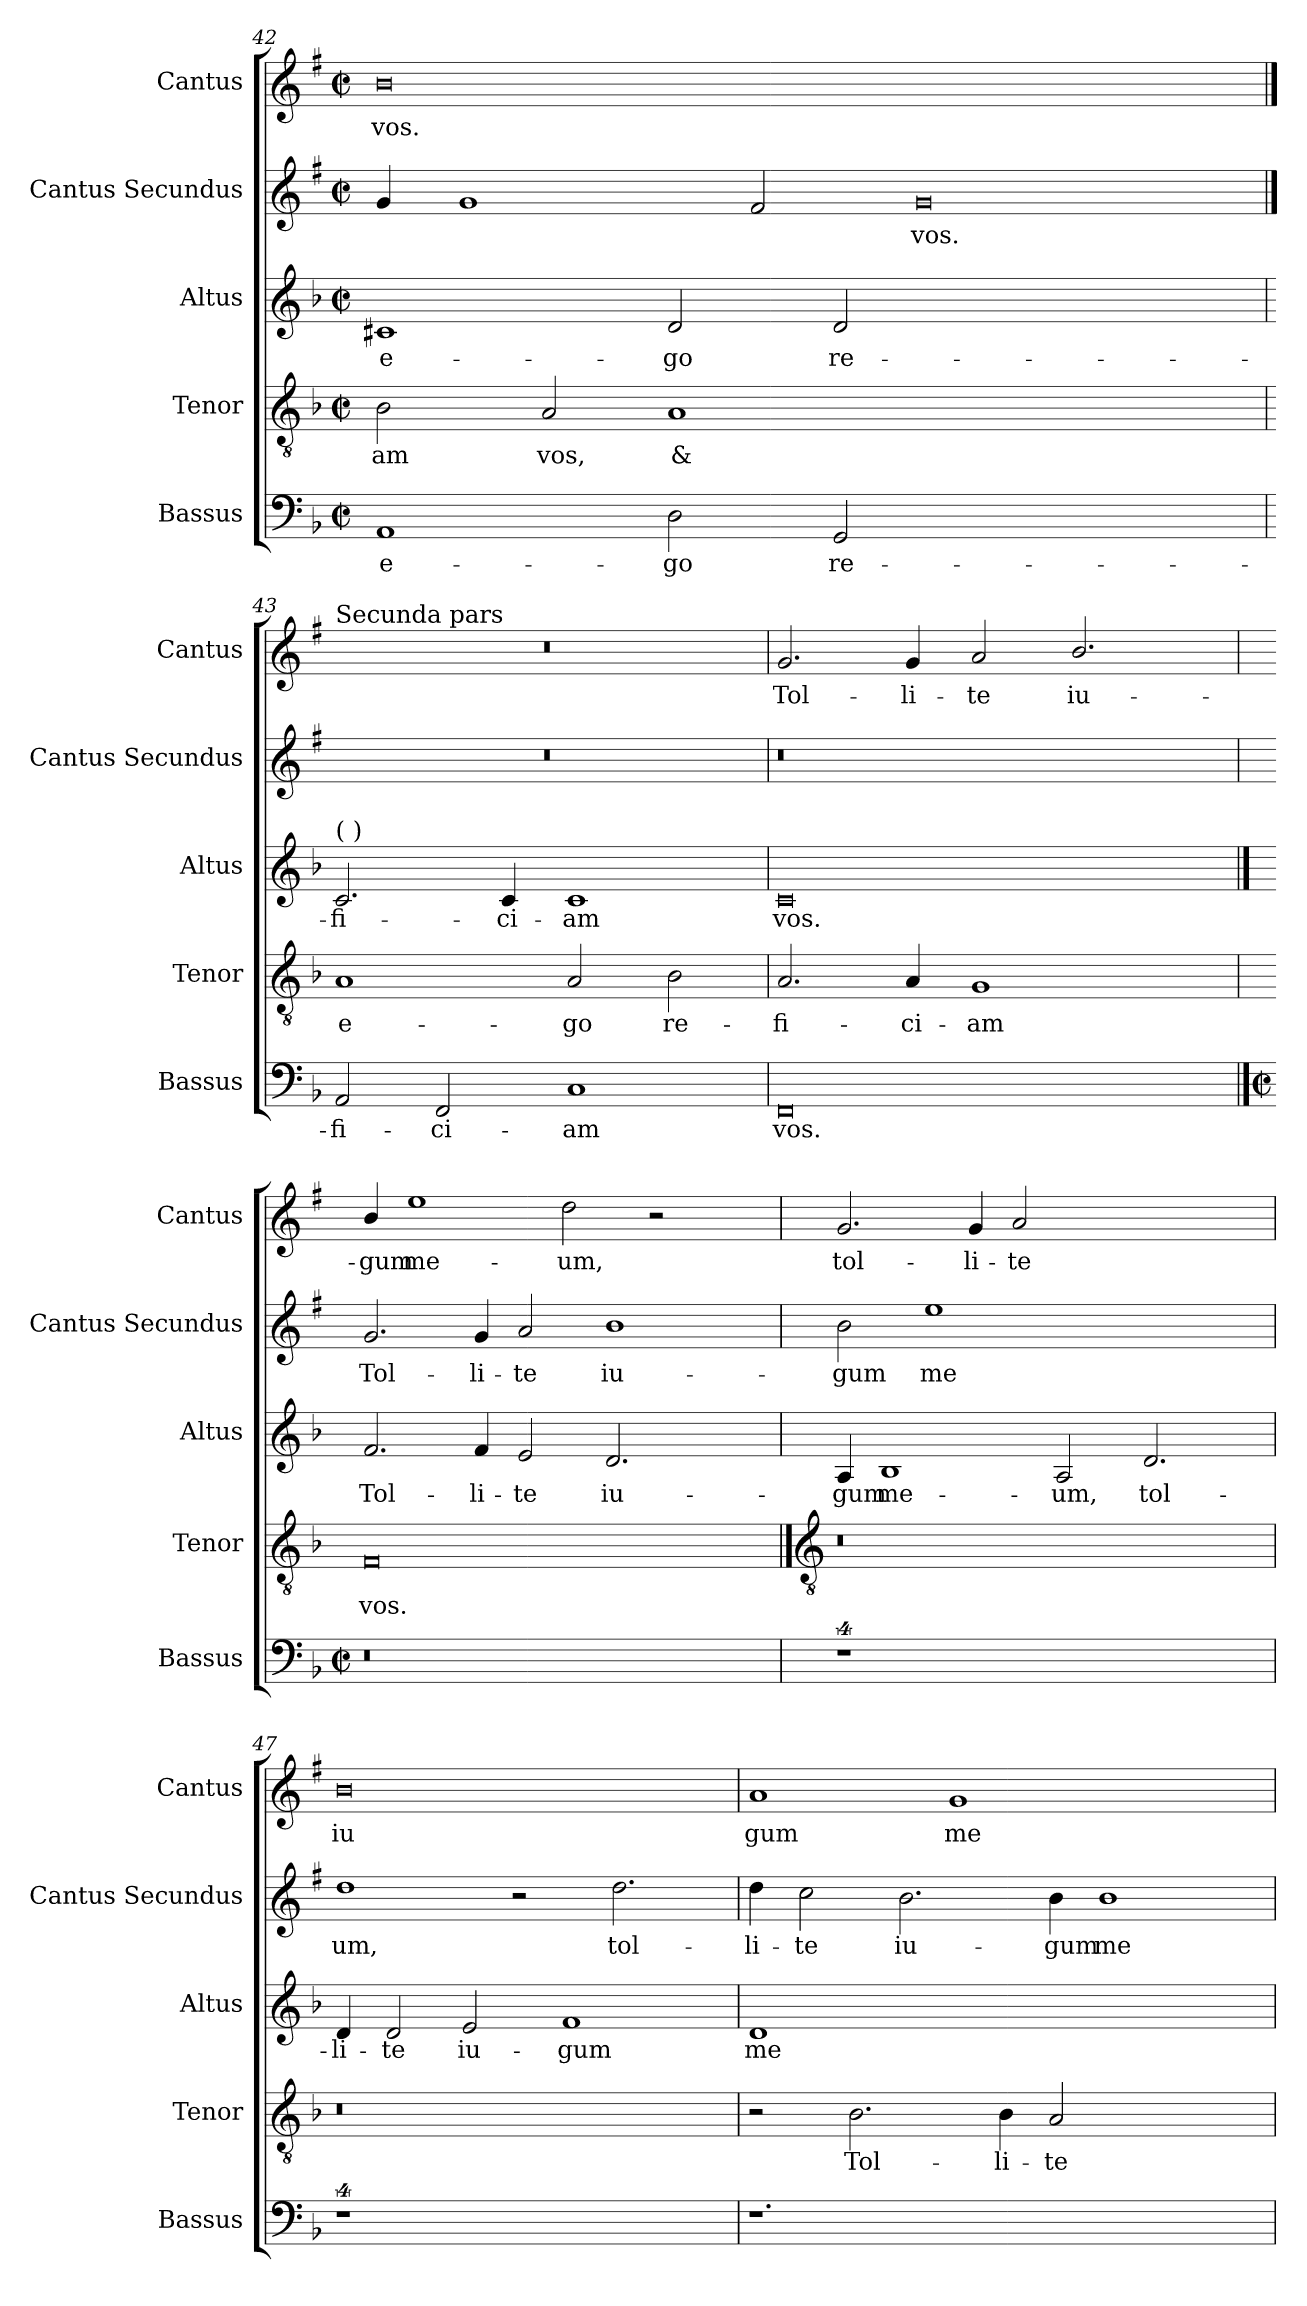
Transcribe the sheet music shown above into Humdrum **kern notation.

**kern	**text	**kern	**text	**kern	**text	**kern	**text	**kern	**text
*part5	*part5	*part4	*part4	*part3	*part3	*part2	*part2	*part1	*part1
*staff5	*staff5	*staff4	*staff4	*staff3	*staff3	*staff2	*staff2	*staff1	*staff1
*I"Bassus	*	*I"Tenor	*	*I"Altus	*	*I"Cantus Secundus	*	*I"Cantus	*
*I'Bassus	*	*I'Tenor	*	*I'Altus	*	*I'Cantus Secundus	*	*I'Cantus	*
*clefF4	*	*clefGv2	*	*clefG2	*	*clefG2	*	*clefG2	*
*	*	*	*	*	*	*ITrd1c2	*	*ITrd1c2	*
*k[b-]	*	*k[b-]	*	*k[b-]	*	*k[b-]	*	*k[b-]	*
*F:	*	*F:	*	*F:	*	*F:	*	*F:	*
*M4/2	*	*M4/2	*	*M4/2	*	*M4/2	*	*M4/2	*
*met(c|)	*	*met(c|)	*	*met(c|)	*	*met(c|)	*	*met(c|)	*
=42A	=42A	=42A	=42A	=42A	=42A	=42A	=42A	=42A	=42A
!	!LO:LY:b	!	!LO:LY:b	!	!LO:LY:b	!	!	!	!LO:LY:b
1AA	e-	2B-	-am	1c#X	e-	4f	.	0a	vos.
.	.	.	.	.	.	1f	.	.	.
!	!	!	!LO:LY:b	!	!	!	!	!	!
.	.	2A	vos,	.	.	.	.	.	.
!	!LO:LY:b	!	!LO:LY:b	!	!LO:LY:b	!	!	!	!
2D	-go	1A	&	2d	-go	.	.	.	.
.	.	.	.	.	.	2e	.	.	.
!	!LO:LY:b	!	!	!	!LO:LY:b	!	!	!	!
2GG	re-	.	.	2d	re-	.	.	.	.
!	!	!	!	!	!	!	!LO:LY:b	!	!
.	.	.	.	.	.	0f	vos.	.	.
1..ryy	.	1..ryy	.	1..ryy	.	.	.	1..ryy	.
!!LO:LB:g=z
=43	==43	=43	==43	=43	==43	==43	==43	==43	==43
!	!	!	!	!	!	!	!	!LO:TX:a:t=Secunda pars	!
!	!	!	!	!LO:TX:a:t=(  )	!	!	!	!	!
!	!LO:LY:b	!	!LO:LY:b	!	!LO:LY:b	!	!	!	!
2AA	-fi-	1A	e-	2.c	-fi-	0r	.	0r	.
!	!LO:LY:b	!	!	!	!	!	!	!	!
2FF	-ci-	.	.	.	.	.	.	.	.
!	!	!	!	!	!LO:LY:b	!	!	!	!
.	.	.	.	4c	-ci-	.	.	.	.
!	!LO:LY:b	!	!LO:LY:b	!	!LO:LY:b	!	!	!	!
1C	-am	2A	-go	1c	-am	.	.	.	.
!	!	!	!LO:LY:b	!	!	!	!	!	!
.	.	2B-	re-	.	.	.	.	.	.
=44	=44	=44	=44	=44	=44	=44	=44	=44	=44
!	!LO:LY:b	!	!LO:LY:b	!	!LO:LY:b	!	!	!	!LO:LY:b
0FF	vos.	2.A	-fi-	0c	vos.	0r	.	2.f/	Tol-
!	!	!	!LO:LY:b	!	!	!	!	!	!LO:LY:b
.	.	4A	-ci-	.	.	.	.	4f/	-li-
!	!	!	!LO:LY:b	!	!	!	!	!	!LO:LY:b
.	.	1G	-am	.	.	.	.	2g/	-te
!	!	!	!	!	!	!	!	!	!LO:LY:b
.	.	.	.	.	.	.	.	2.a/	iu-
4ryy	.	4ryy	.	4ryy	.	4ryy	.	.	.
!!LO:LB:g=z
==45	=45	=45	=45	==45	=45	=45	=45	=45	=45
*M4/2	*	*	*	*	*	*	*	*	*
*met(c|)	*	*	*	*	*	*	*	*	*
!	!	!	!LO:LY:b	!	!LO:LY:b	!	!LO:LY:b	!	!LO:LY:b
0r	.	0F	vos.	2.f	Tol-	2.f	Tol-	4a/	-gum
!	!	!	!	!	!	!	!	!	!LO:LY:b
.	.	.	.	.	.	.	.	1dd\	me-
!	!	!	!	!	!LO:LY:b	!	!LO:LY:b	!	!
.	.	.	.	4f	-li-	4f	-li-	.	.
!	!	!	!	!	!LO:LY:b	!	!LO:LY:b	!	!
.	.	.	.	2e	-te	2g	-te	.	.
!	!	!	!	!	!	!	!	!	!LO:LY:b
.	.	.	.	.	.	.	.	2cc\	-um,
!	!	!	!	!	!LO:LY:b	!	!LO:LY:b	!	!
.	.	.	.	2.d	iu-	1a	iu-	.	.
.	.	.	.	.	.	.	.	2r	.
2ryy	.	2ryy	.	.	.	.	.	.	.
.	.	.	.	4ryy	.	.	.	4ryy	.
!!LO:LB:g=z
=46	=46	==46	=46	=46	=46	=46	=46	=46	=46
*	*	*clefGv2	*	*	*	*	*	*	*
!	!	!	!	!	!LO:LY:b	!	!LO:LY:b	!	!LO:LY:b
4%9r	.	0r	.	4A	-gum	2a	-gum	2.f/	tol-
!	!	!	!	!	!LO:LY:b	!	!	!	!
.	.	.	.	1B-	me-	.	.	.	.
!	!	!	!	!	!	!	!LO:LY:b	!	!
.	.	.	.	.	.	1dd	me	.	.
!	!	!	!	!	!	!	!	!	!LO:LY:b
.	.	.	.	.	.	.	.	4f/	-li-
!	!	!	!	!	!	!	!	!	!LO:LY:b
.	.	.	.	.	.	.	.	2g/	-te
!	!	!	!	!	!LO:LY:b	!	!	!	!
.	.	.	.	2A	-um,	.	.	.	.
.	.	.	.	.	.	1ryy	.	1ryy	.
!	!	!	!	!	!LO:LY:b	!	!	!	!
.	.	.	.	2.d	tol-	.	.	.	.
.	.	2ryy	.	.	.	.	.	.	.
4ryy	.	.	.	.	.	.	.	.	.
!!LO:LB:g=z
=47	=47	=47	=47	=47	=47	=47	=47	=47	=47
!	!	!	!	!	!LO:LY:b	!	!LO:LY:b	!	!LO:LY:b
4%9r	.	0r	.	4d	-li-	1cc	um,	0a	iu
!	!	!	!	!	!LO:LY:b	!	!	!	!
.	.	.	.	2d	-te	.	.	.	.
!	!	!	!	!	!LO:LY:b	!	!	!	!
.	.	.	.	2e	iu-	.	.	.	.
.	.	.	.	.	.	2r	.	.	.
!	!	!	!	!	!LO:LY:b	!	!	!	!
.	.	.	.	1f	-gum	.	.	.	.
!	!	!	!	!	!	!	!LO:LY:b	!	!
.	.	.	.	.	.	2.cc	tol-	.	.
.	.	4ryy	.	.	.	.	.	4ryy	.
=48	=48	=48	=48	=48	=48	=48	=48	=48	=48
!	!	!	!	!	!LO:LY:b	!	!LO:LY:b	!	!LO:LY:b
1.r	.	2r	.	1d	me	4cc	-li-	1g/	gum
!	!	!	!	!	!	!	!LO:LY:b	!	!
.	.	.	.	.	.	2b-	-te	.	.
!	!	!	!LO:LY:b	!	!	!	!	!	!
.	.	2.B-	Tol-	.	.	.	.	.	.
!	!	!	!	!	!	!	!LO:LY:b	!	!
.	.	.	.	.	.	2.a	iu-	.	.
!	!	!	!	!	!	!	!	!	!LO:LY:b
.	.	.	.	1..ryy	.	.	.	1f/	me
!	!	!	!LO:LY:b	!	!	!	!	!	!
.	.	4B-	-li-	.	.	.	.	.	.
!	!	!	!LO:LY:b	!	!	!	!LO:LY:b	!	!
1ryy	.	2A	-te	.	.	4a	-gum	.	.
!	!	!	!	!	!	!	!LO:LY:b	!	!
.	.	.	.	.	.	1a	me-	.	.
.	.	2.ryy	.	.	.	.	.	2.ryy	.
4ryy	.	.	.	.	.	.	.	.	.
=	=	=	=	=	=	=	=	=	=
*-	*-	*-	*-	*-	*-	*-	*-	*-	*-
